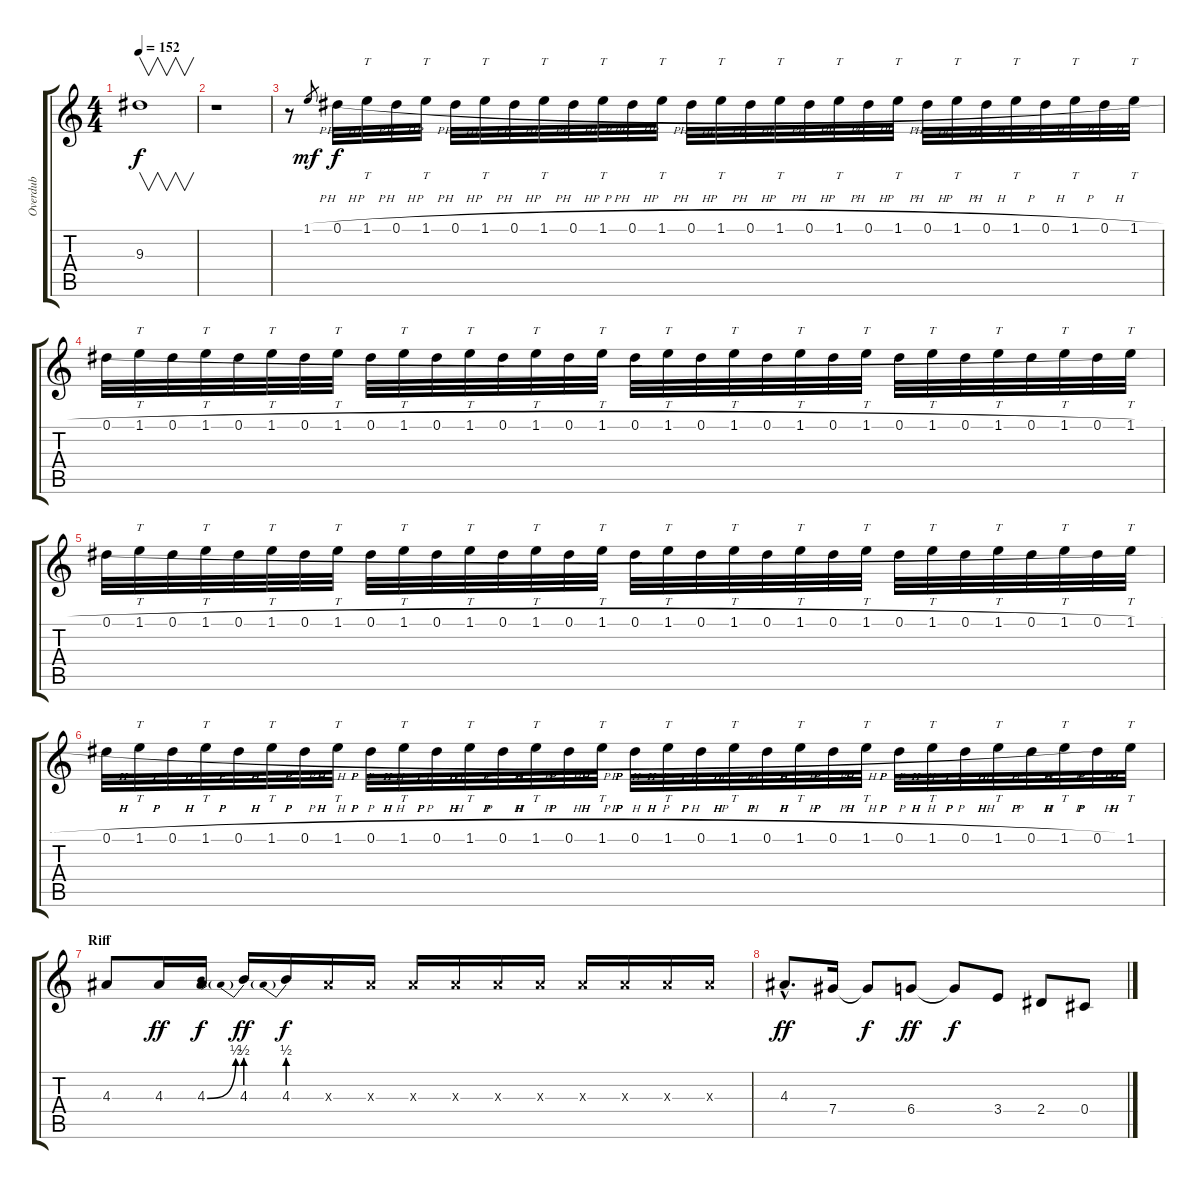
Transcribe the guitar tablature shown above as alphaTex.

\track ("Overdub" "Overdub") {instrument fretlessbass}
\staff {score tabs}
\tuning (Eb4 Bb3 Gb3 Db3 Ab2 Eb2) {hide}
\ts (4 4)
\tempo 152
\clef g2
\ks c
9.3.1{v dy f} |
r.1 |
r.8 1.1{h}.8{gr dy mf} 0.1{h}.32{dy f} 1.1{h}.32{tt} 0.1{h}.32 1.1{h}.32{tt} 0.1{h}.32 1.1{h}.32{tt} 0.1{h}.32 1.1{h}.32{tt} 0.1{h}.32 1.1{h}.32{tt} 0.1{h}.32 1.1{h}.32{tt} 0.1{h}.32 1.1{h}.32{tt} 0.1{h}.32 1.1{h}.32{tt} 0.1{h}.32 1.1{h}.32{tt} 0.1{h}.32 1.1{h}.32{tt} 0.1{h}.32 1.1{h}.32{tt} 0.1{h}.32 1.1{h}.32{tt} 0.1{h}.32 1.1{h}.32{tt} 0.1{h}.32 1.1{h}.32{tt} |
0.1{h}.32 1.1{h}.32{tt} 0.1{h}.32 1.1{h}.32{tt} 0.1{h}.32 1.1{h}.32{tt} 0.1{h}.32 1.1{h}.32{tt} 0.1{h}.32 1.1{h}.32{tt} 0.1{h}.32 1.1{h}.32{tt} 0.1{h}.32 1.1{h}.32{tt} 0.1{h}.32 1.1{h}.32{tt} 0.1{h}.32 1.1{h}.32{tt} 0.1{h}.32 1.1{h}.32{tt} 0.1{h}.32 1.1{h}.32{tt} 0.1{h}.32 1.1{h}.32{tt} 0.1{h}.32 1.1{h}.32{tt} 0.1{h}.32 1.1{h}.32{tt} 0.1{h}.32 1.1{h}.32{tt} 0.1{h}.32 1.1{h}.32{tt} |
0.1{h}.32 1.1{h}.32{tt} 0.1{h}.32 1.1{h}.32{tt} 0.1{h}.32 1.1{h}.32{tt} 0.1{h}.32 1.1{h}.32{tt} 0.1{h}.32 1.1{h}.32{tt} 0.1{h}.32 1.1{h}.32{tt} 0.1{h}.32 1.1{h}.32{tt} 0.1{h}.32 1.1{h}.32{tt} 0.1{h}.32 1.1{h}.32{tt} 0.1{h}.32 1.1{h}.32{tt} 0.1{h}.32 1.1{h}.32{tt} 0.1{h}.32 1.1{h}.32{tt} 0.1{h}.32 1.1{h}.32{tt} 0.1{h}.32 1.1{h}.32{tt} 0.1{h}.32 1.1{h}.32{tt} 0.1{h}.32 1.1{h}.32{tt} |
0.1{h}.32 1.1{h}.32{tt} 0.1{h}.32 1.1{h}.32{tt} 0.1{h}.32 1.1{h}.32{tt} 0.1{h}.32 1.1{h}.32{tt} 0.1{h}.32 1.1{h}.32{tt} 0.1{h}.32 1.1{h}.32{tt} 0.1{h}.32 1.1{h}.32{tt} 0.1{h}.32 1.1{h}.32{tt} 0.1{h}.32 1.1{h}.32{tt} 0.1{h}.32 1.1{h}.32{tt} 0.1{h}.32 1.1{h}.32{tt} 0.1{h}.32 1.1{h}.32{tt} 0.1{h}.32 1.1{h}.32{tt} 0.1{h}.32 1.1{h}.32{tt} 0.1{h}.32 1.1{h}.32{tt} 0.1{h}.32 1.1.32{tt} |
\section ("" "Riff")
4.3.8 4.3.16{dy ff} 4.3{be (bend 0 0 60 2)}.16{dy f} 4.3{be (prebend 0 2 60 2)}.16{dy ff} 4.3{be (prebend 0 2 60 2)}.16{dy f} 4.3{x}.16 4.3{x}.16 4.3{x}.16 4.3{x}.16 4.3{x}.16 4.3{x}.16 4.3{x}.16 4.3{x}.16 4.3{x}.16 4.3{x}.16 |
4.3{hac}.8{d dy ff} 7.4.16 7.4{t}.8{dy f} 6.4.8{dy ff} 6.4{t}.8{dy f} 3.4.8 2.4.8 0.4.8
